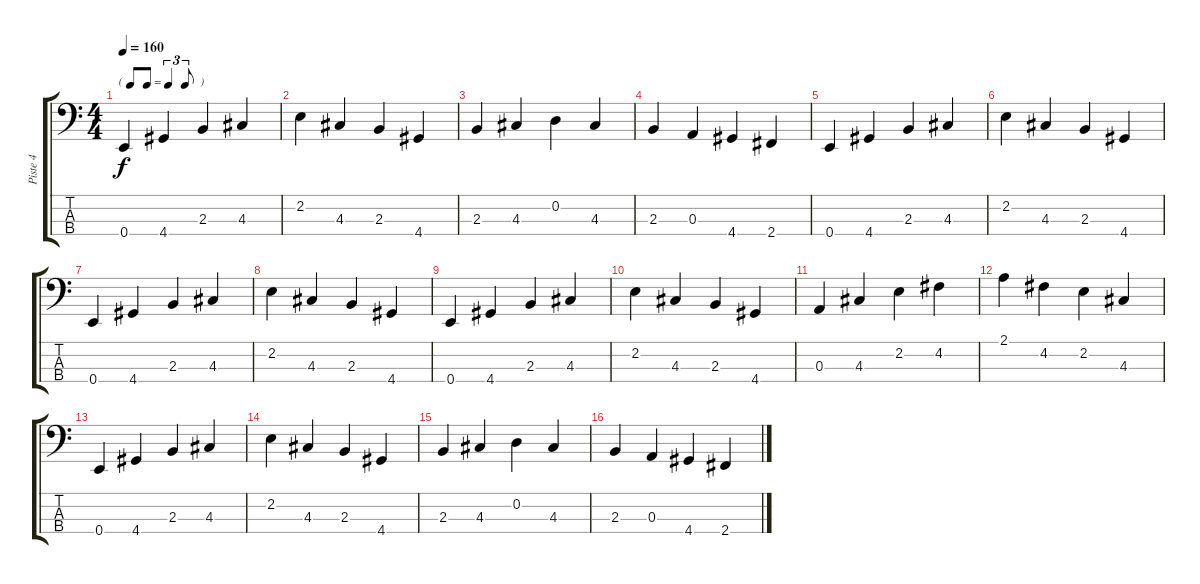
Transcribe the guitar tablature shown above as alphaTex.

\track ("Piste 4" "Piste 4") {instrument electricbassfinger}
\staff {score tabs}
\tuning (G2 D2 A1 E1) {hide}
\ts (4 4)
\tf triplet8th
\tempo 160
\clef f4
\ks c
0.4.4{dy f} 4.4.4 2.3.4 4.3.4 |
2.2.4 4.3.4 2.3.4 4.4.4 |
2.3.4 4.3.4 0.2.4 4.3.4 |
2.3.4 0.3.4 4.4.4 2.4.4 |
0.4.4 4.4.4 2.3.4 4.3.4 |
2.2.4 4.3.4 2.3.4 4.4.4 |
0.4.4 4.4.4 2.3.4 4.3.4 |
2.2.4 4.3.4 2.3.4 4.4.4 |
0.4.4 4.4.4 2.3.4 4.3.4 |
2.2.4 4.3.4 2.3.4 4.4.4 |
0.3.4 4.3.4 2.2.4 4.2.4 |
2.1.4 4.2.4 2.2.4 4.3.4 |
0.4.4 4.4.4 2.3.4 4.3.4 |
2.2.4 4.3.4 2.3.4 4.4.4 |
2.3.4 4.3.4 0.2.4 4.3.4 |
2.3.4 0.3.4 4.4.4 2.4.4
